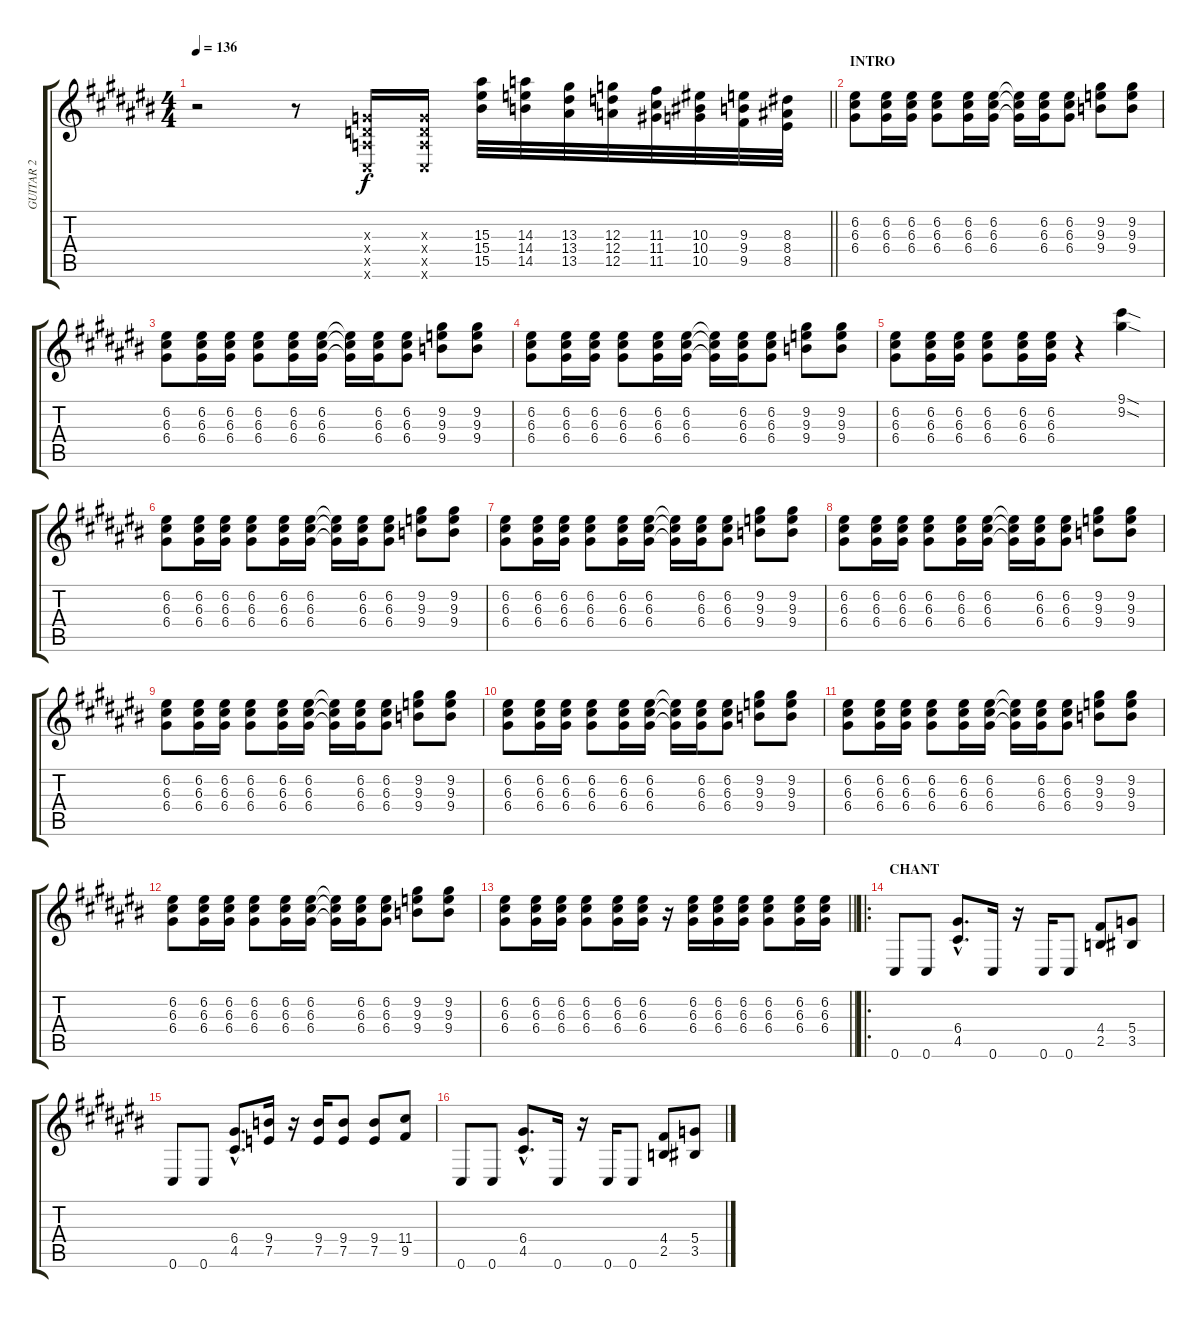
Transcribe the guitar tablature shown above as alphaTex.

\track ("GUITAR 2" "GUITAR 2") {instrument distortionguitar}
\staff {score tabs}
\tuning (E4 B3 G3 D3 A2 Db2) {hide}
\ts (4 4)
\tempo 136
\clef g2
\barLineRight lightlight
\ks c#
r.2{dy f instrument distortionguitar} r.8 (0.3{x} 0.4{x} 0.5{x} 0.6{x}).16 (0.3{x} 0.4{x} 0.5{x} 0.6{x}).16 (15.3 15.4 15.5).32 (14.3 14.4 14.5).32 (13.3 13.4 13.5).32 (12.3 12.4 12.5).32 (11.3 11.4 11.5).32 (10.3 10.4 10.5).32 (9.3 9.4 9.5).32 (8.3 8.4 8.5).32 |
\section ("" "INTRO")
(6.2 6.3 6.4).8 (6.2 6.3 6.4).16 (6.2 6.3 6.4).16 (6.2 6.3 6.4).8 (6.2 6.3 6.4).16 (6.2 6.3 6.4).16 (6.2{t} 6.3{t} 6.4{t}).16 (6.2 6.3 6.4).16 (6.2 6.3 6.4).8 (9.2 9.3 9.4).8 (9.2 9.3 9.4).8 |
(6.2 6.3 6.4).8 (6.2 6.3 6.4).16 (6.2 6.3 6.4).16 (6.2 6.3 6.4).8 (6.2 6.3 6.4).16 (6.2 6.3 6.4).16 (6.2{t} 6.3{t} 6.4{t}).16 (6.2 6.3 6.4).16 (6.2 6.3 6.4).8 (9.2 9.3 9.4).8 (9.2 9.3 9.4).8 |
(6.2 6.3 6.4).8 (6.2 6.3 6.4).16 (6.2 6.3 6.4).16 (6.2 6.3 6.4).8 (6.2 6.3 6.4).16 (6.2 6.3 6.4).16 (6.2{t} 6.3{t} 6.4{t}).16 (6.2 6.3 6.4).16 (6.2 6.3 6.4).8 (9.2 9.3 9.4).8 (9.2 9.3 9.4).8 |
(6.2 6.3 6.4).8 (6.2 6.3 6.4).16 (6.2 6.3 6.4).16 (6.2 6.3 6.4).8 (6.2 6.3 6.4).16 (6.2 6.3 6.4).16 r.4 (9.1{sod} 9.2{sod}).4 |
(6.2 6.3 6.4).8 (6.2 6.3 6.4).16 (6.2 6.3 6.4).16 (6.2 6.3 6.4).8 (6.2 6.3 6.4).16 (6.2 6.3 6.4).16 (6.2{t} 6.3{t} 6.4{t}).16 (6.2 6.3 6.4).16 (6.2 6.3 6.4).8 (9.2 9.3 9.4).8 (9.2 9.3 9.4).8 |
(6.2 6.3 6.4).8 (6.2 6.3 6.4).16 (6.2 6.3 6.4).16 (6.2 6.3 6.4).8 (6.2 6.3 6.4).16 (6.2 6.3 6.4).16 (6.2{t} 6.3{t} 6.4{t}).16 (6.2 6.3 6.4).16 (6.2 6.3 6.4).8 (9.2 9.3 9.4).8 (9.2 9.3 9.4).8 |
(6.2 6.3 6.4).8 (6.2 6.3 6.4).16 (6.2 6.3 6.4).16 (6.2 6.3 6.4).8 (6.2 6.3 6.4).16 (6.2 6.3 6.4).16 (6.2{t} 6.3{t} 6.4{t}).16 (6.2 6.3 6.4).16 (6.2 6.3 6.4).8 (9.2 9.3 9.4).8 (9.2 9.3 9.4).8 |
(6.2 6.3 6.4).8 (6.2 6.3 6.4).16 (6.2 6.3 6.4).16 (6.2 6.3 6.4).8 (6.2 6.3 6.4).16 (6.2 6.3 6.4).16 (6.2{t} 6.3{t} 6.4{t}).16 (6.2 6.3 6.4).16 (6.2 6.3 6.4).8 (9.2 9.3 9.4).8 (9.2 9.3 9.4).8 |
(6.2 6.3 6.4).8 (6.2 6.3 6.4).16 (6.2 6.3 6.4).16 (6.2 6.3 6.4).8 (6.2 6.3 6.4).16 (6.2 6.3 6.4).16 (6.2{t} 6.3{t} 6.4{t}).16 (6.2 6.3 6.4).16 (6.2 6.3 6.4).8 (9.2 9.3 9.4).8 (9.2 9.3 9.4).8 |
(6.2 6.3 6.4).8 (6.2 6.3 6.4).16 (6.2 6.3 6.4).16 (6.2 6.3 6.4).8 (6.2 6.3 6.4).16 (6.2 6.3 6.4).16 (6.2{t} 6.3{t} 6.4{t}).16 (6.2 6.3 6.4).16 (6.2 6.3 6.4).8 (9.2 9.3 9.4).8 (9.2 9.3 9.4).8 |
(6.2 6.3 6.4).8 (6.2 6.3 6.4).16 (6.2 6.3 6.4).16 (6.2 6.3 6.4).8 (6.2 6.3 6.4).16 (6.2 6.3 6.4).16 (6.2{t} 6.3{t} 6.4{t}).16 (6.2 6.3 6.4).16 (6.2 6.3 6.4).8 (9.2 9.3 9.4).8 (9.2 9.3 9.4).8 |
\barLineRight lightlight
(6.2 6.3 6.4).8 (6.2 6.3 6.4).16 (6.2 6.3 6.4).16 (6.2 6.3 6.4).8 (6.2 6.3 6.4).16 (6.2 6.3 6.4).16 r.16 (6.2 6.3 6.4).16 (6.2 6.3 6.4).16 (6.2 6.3 6.4).16 (6.2 6.3 6.4).8 (6.2 6.3 6.4).16 (6.2 6.3 6.4).16 |
\ro
\section ("" "CHANT")
0.6.8 0.6.8 (6.4{hac} 4.5{hac}).8{d} 0.6.16 r.16 0.6.16 0.6.8 (4.4 2.5).8 (5.4 3.5).8 |
0.6.8 0.6.8 (6.4{hac} 4.5{hac}).8{d} (9.4 7.5).16 r.16 (9.4 7.5).16 (9.4 7.5).8 (9.4 7.5).8 (11.4 9.5).8 |
0.6.8 0.6.8 (6.4{hac} 4.5{hac}).8{d} 0.6.16 r.16 0.6.16 0.6.8 (4.4 2.5).8 (5.4 3.5).8
